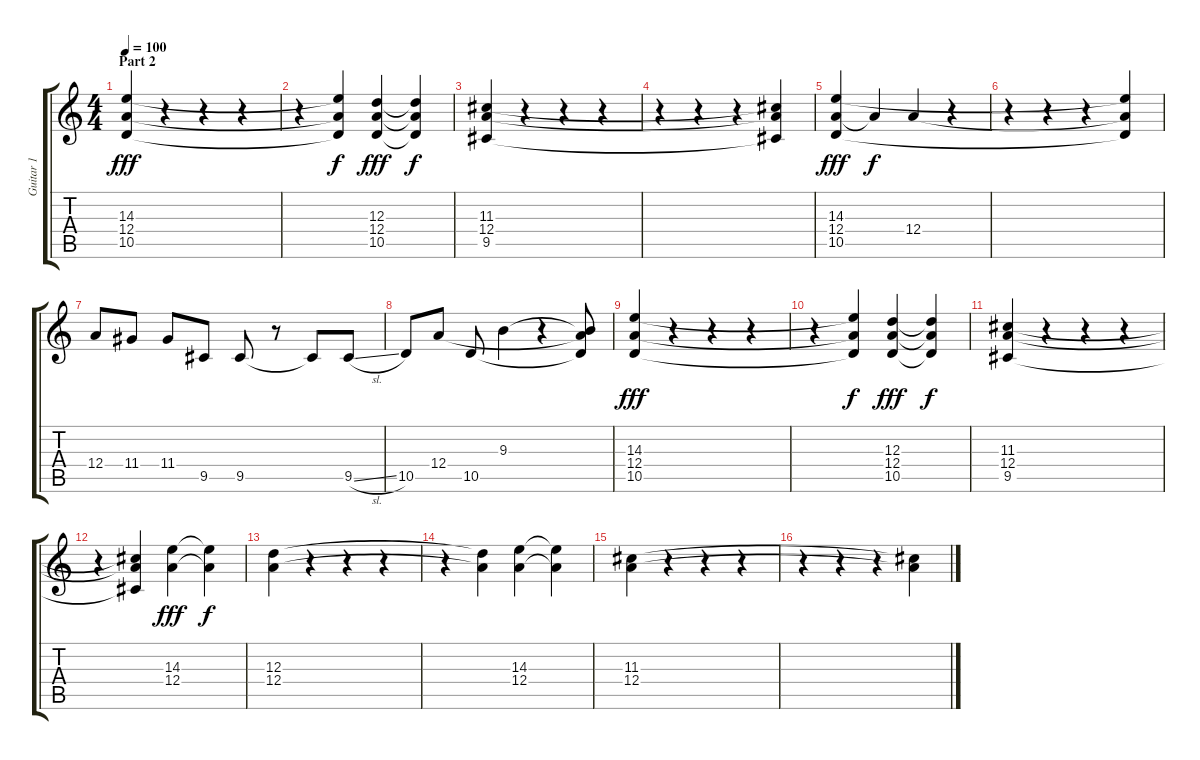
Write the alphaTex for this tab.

\track ("Guitar 1" "Guitar 1") {instrument distortionguitar}
\staff {score tabs}
\tuning (B3 Gb3 D3 A2 E2 B1) {hide}
\ts (4 4)
\section ("" "Part 2")
\tempo 100
\clef g2
\ks c
(14.3 12.4 10.5).4{dy fff volume 16 instrument electricguitarclean} r.4 r.4 r.4 |
r.4 (14.3{t} 12.4{t} 10.5{t}).4{dy f} (12.3 12.4 10.5).4{dy fff} (12.3{t} 12.4{t} 10.5{t}).4{dy f} |
(11.3 12.4 9.5).4 r.4 r.4 r.4 |
r.4 r.4 r.4 (11.3{t} 12.4{t} 9.5{t}).4 |
(14.3 12.4 10.5).4{dy fff} 12.4{t}.4{dy f} 12.4.4 r.4 |
r.4 r.4 r.4 (14.3{t} 12.4{t} 10.5{t}).4 |
12.4.8 11.4.8 11.4.8 9.5.8 9.5.8 r.8 9.5{t}.8 9.5{sl}.8 |
10.5.8 12.4.8 10.5.8 9.3.4 r.4 (9.3{t} 12.4{t} 10.5{t}).8 |
(14.3 12.4 10.5).4{dy fff} r.4 r.4 r.4 |
r.4 (14.3{t} 12.4{t} 10.5{t}).4{dy f} (12.3 12.4 10.5).4{dy fff} (12.3{t} 12.4{t} 10.5{t}).4{dy f} |
(11.3 12.4 9.5).4 r.4 r.4 r.4 |
r.4 (11.3{t} 12.4{t} 9.5{t}).4 (14.3 12.4).4{dy fff} (14.3{t} 12.4{t}).4{dy f} |
(12.3 12.4).4 r.4 r.4 r.4 |
r.4 (12.3{t} 12.4{t}).4 (14.3 12.4).4 (14.3{t} 12.4{t}).4 |
(11.3 12.4).4 r.4 r.4 r.4 |
r.4 r.4 r.4 (11.3{t} 12.4{t}).4
